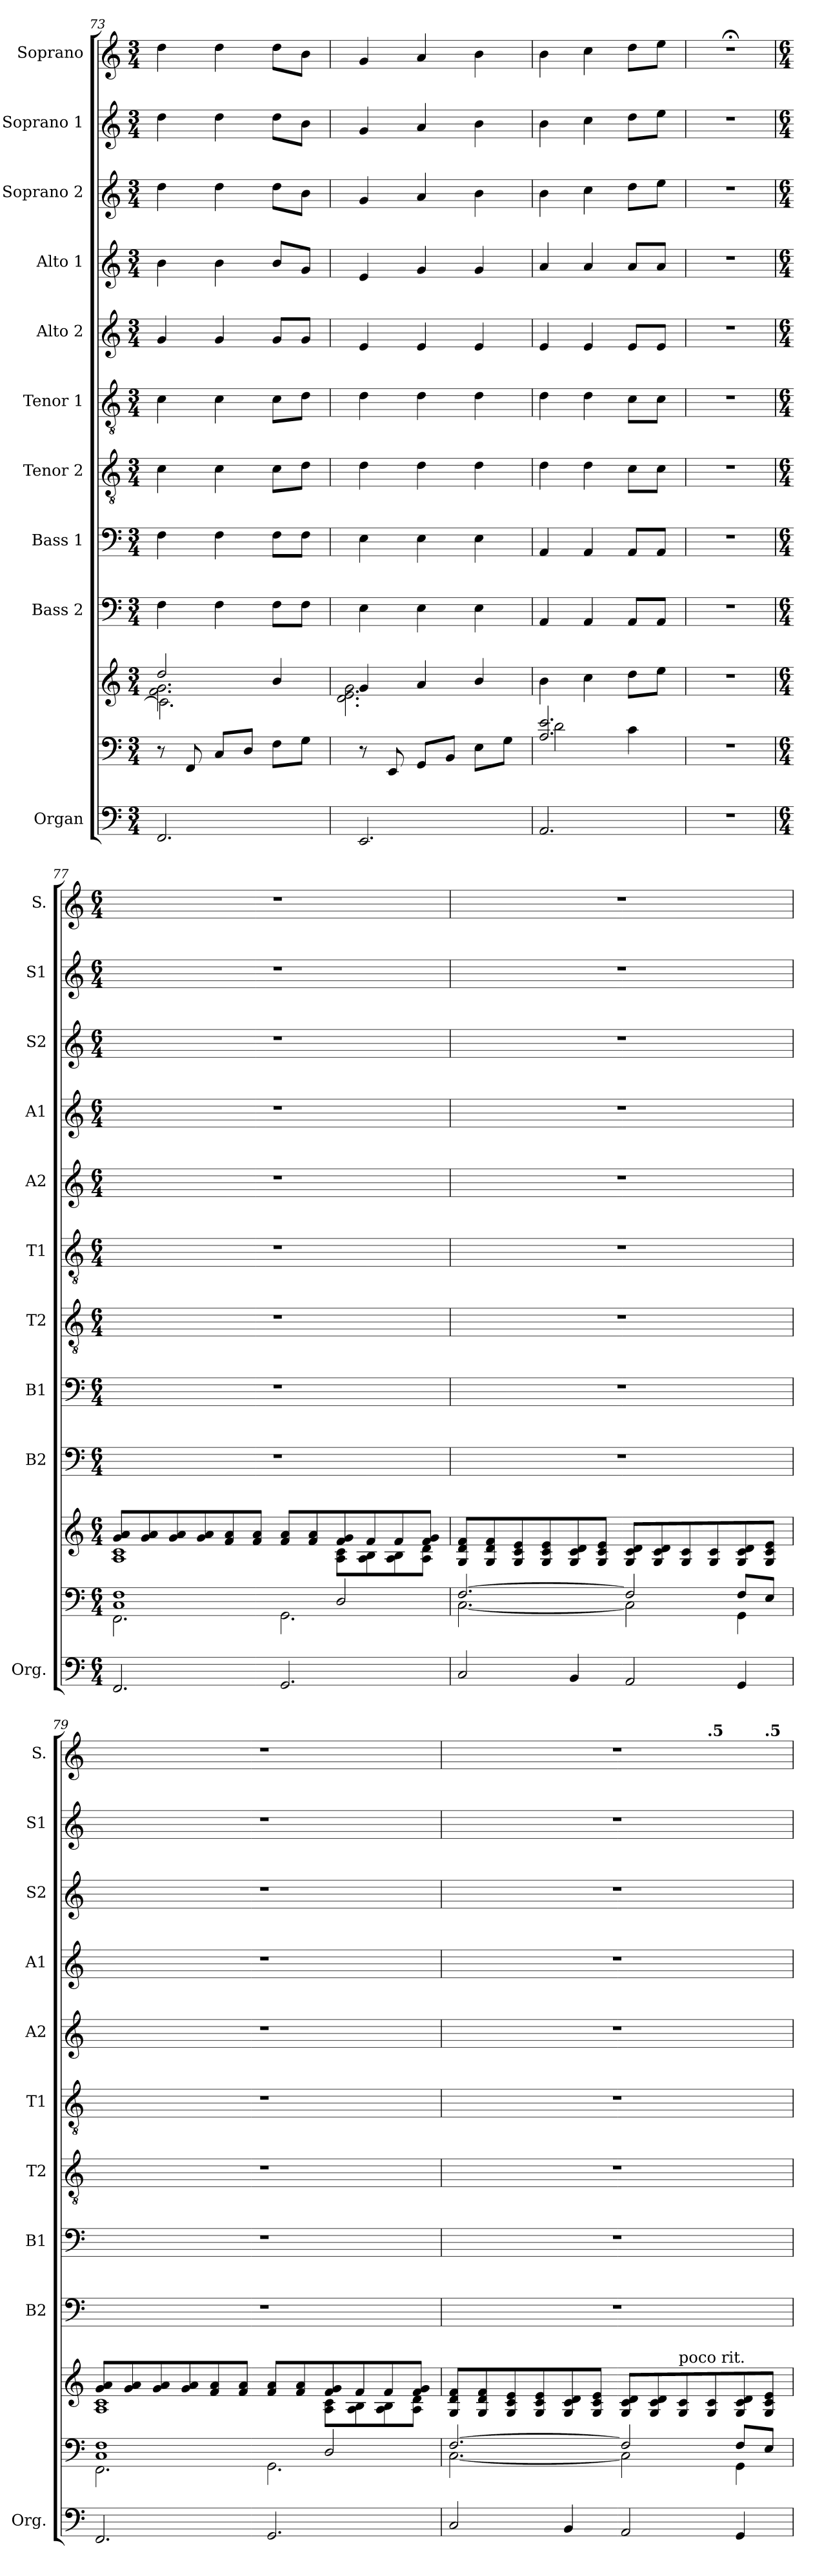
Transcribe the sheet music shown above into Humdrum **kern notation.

**kern	**kern	**kern	**kern	**kern	**kern	**kern	**kern	**kern	**kern	**kern	**kern
*part10	*part10	*part10	*part9	*part8	*part7	*part6	*part5	*part4	*part3	*part2	*part1
*staff12	*staff11	*staff10	*staff9	*staff8	*staff7	*staff6	*staff5	*staff4	*staff3	*staff2	*staff1
*I"Organ	*	*	*I"Bass 2	*I"Bass 1	*I"Tenor 2	*I"Tenor 1	*I"Alto 2	*I"Alto 1	*I"Soprano 2	*I"Soprano 1	*I"Soprano
*I'Org.	*	*	*I'B2	*I'B1	*I'T2	*I'T1	*I'A2	*I'A1	*I'S2	*I'S1	*I'S.
*clefF4	*clefF4	*clefG2	*clefF4	*clefF4	*clefGv2	*clefGv2	*clefG2	*clefG2	*clefG2	*clefG2	*clefG2
*k[]	*k[]	*k[]	*k[]	*k[]	*k[]	*k[]	*k[]	*k[]	*k[]	*k[]	*k[]
*M3/4	*M3/4	*M3/4	*M3/4	*M3/4	*M3/4	*M3/4	*M3/4	*M3/4	*M3/4	*M3/4	*M3/4
=73	=73	=73	=73	=73	=73	=73	=73	=73	=73	=73	=73
*	*	*^	*	*	*	*	*	*	*	*	*
*	*	*	*^	*	*	*	*	*	*	*	*	*
2.FF/	8r	2dd/	2.f\ 2.g\	2.c\]	4F\	4F\	4c\	4c\	4g/	4b\	4dd\	4dd\	4dd\
.	8FF/	.	.	.	.	.	.	.	.	.	.	.	.
.	8C/L	.	.	.	4F\	4F\	4c\	4c\	4g/	4b\	4dd\	4dd\	4dd\
.	8D/J	.	.	.	.	.	.	.	.	.	.	.	.
.	8F\L	4b/	.	.	8F\L	8F\L	8c\L	8c\L	8g/L	8b/L	8dd\L	8dd\L	8dd\L
.	8G\J	.	.	.	8F\J	8F\J	8d\J	8d\J	8g/J	8g/J	8b\J	8b\J	8b\J
*	*	*	*v	*v	*	*	*	*	*	*	*	*	*
=74	=74	=74	=74	=74	=74	=74	=74	=74	=74	=74	=74	=74
2.EE/	8r	4g/	2.d\ 2.e\ 2.g\	4E\	4E\	4d\	4d\	4e/	4e/	4g/	4g/	4g/
.	8EE/	.	.	.	.	.	.	.	.	.	.	.
.	8GG/L	4a/	.	4E\	4E\	4d\	4d\	4e/	4g/	4a/	4a/	4a/
.	8BB/J	.	.	.	.	.	.	.	.	.	.	.
.	8E\L	4b/	.	4E\	4E\	4d\	4d\	4e/	4g/	4b\	4b\	4b\
.	8G\J	.	.	.	.	.	.	.	.	.	.	.
*	*	*v	*v	*	*	*	*	*	*	*	*	*
=75	=75	=75	=75	=75	=75	=75	=75	=75	=75	=75	=75
*	*^	*	*	*	*	*	*	*	*	*	*
2.AA/	2.A/ 2.e/	2d\	4b\	4AA/	4AA/	4d\	4d\	4e/	4a/	4b\	4b\	4b\
.	.	.	4cc\	4AA/	4AA/	4d\	4d\	4e/	4a/	4cc\	4cc\	4cc\
.	.	4c\	8dd\L	8AA/L	8AA/L	8c\L	8c\L	8e/L	8a/L	8dd\L	8dd\L	8dd\L
.	.	.	8ee\J	8AA/J	8AA/J	8c\J	8c\J	8e/J	8a/J	8ee\J	8ee\J	8ee\J
*	*v	*v	*	*	*	*	*	*	*	*	*	*
=76	=76	=76	=76	=76	=76	=76	=76	=76	=76	=76	=76
2.r	2.r	2.r	2.r	2.r	2.r	2.r	2.r	2.r	2.r	2.r	2.r;<
=77	=77	=77	=77	=77	=77	=77	=77	=77	=77	=77	=77
!!LO:REH:place=s1:a:B:fs=14:t=D
*M6/4	*M6/4	*M6/4	*M6/4	*M6/4	*M6/4	*M6/4	*M6/4	*M6/4	*M6/4	*M6/4	*M6/4
*	*	*	*	*	*	*	*	*	*	*	*MM50
*	*^	*^	*	*	*	*	*	*	*	*	*
2.FF/	1C 1F	2.FF\	8g/ 8a/L	1A 1c	1.r	1.r	1.r	1.r	1.r	1.r	1.r	1.r	1.r
.	.	.	8g/ 8a/	.	.	.	.	.	.	.	.	.	.
.	.	.	8g/ 8a/	.	.	.	.	.	.	.	.	.	.
.	.	.	8g/ 8a/	.	.	.	.	.	.	.	.	.	.
.	.	.	8f/ 8a/	.	.	.	.	.	.	.	.	.	.
.	.	.	8f/ 8a/J	.	.	.	.	.	.	.	.	.	.
2.GG/	.	2.GG\	8f/ 8a/L	.	.	.	.	.	.	.	.	.	.
.	.	.	8f/ 8a/	.	.	.	.	.	.	.	.	.	.
.	2D/	.	8f/ 8g/	8A\ 8c\L	.	.	.	.	.	.	.	.	.
.	.	.	8f/	8A\ 8B\	.	.	.	.	.	.	.	.	.
.	.	.	8f/	8A\ 8B\	.	.	.	.	.	.	.	.	.
.	.	.	8f/ 8g/J	8A\ 8d\J	.	.	.	.	.	.	.	.	.
*	*	*	*v	*v	*	*	*	*	*	*	*	*	*
=78	=78	=78	=78	=78	=78	=78	=78	=78	=78	=78	=78	=78
2C/	[2.F/	[2.C\	8G/ 8d/ 8f/L	1.r	1.r	1.r	1.r	1.r	1.r	1.r	1.r	1.r
.	.	.	8G/ 8d/ 8f/	.	.	.	.	.	.	.	.	.
.	.	.	8G/ 8c/ 8e/	.	.	.	.	.	.	.	.	.
.	.	.	8G/ 8c/ 8e/	.	.	.	.	.	.	.	.	.
4BB/	.	.	8G/ 8c/ 8d/	.	.	.	.	.	.	.	.	.
.	.	.	8G/ 8c/ 8e/J	.	.	.	.	.	.	.	.	.
2AA/	2F/]	2C\]	8G/ 8c/ 8d/L	.	.	.	.	.	.	.	.	.
.	.	.	8G/ 8c/ 8d/	.	.	.	.	.	.	.	.	.
.	.	.	8G/ 8c/	.	.	.	.	.	.	.	.	.
.	.	.	8G/ 8c/	.	.	.	.	.	.	.	.	.
4GG/	8F/L	4GG\	8G/ 8c/ 8d/	.	.	.	.	.	.	.	.	.
.	8E/J	.	8G/ 8c/ 8e/J	.	.	.	.	.	.	.	.	.
=79	=79	=79	=79	=79	=79	=79	=79	=79	=79	=79	=79	=79
*	*	*	*^	*	*	*	*	*	*	*	*	*
2.FF/	1C 1F	2.FF\	8g/ 8a/L	1A 1c	1.r	1.r	1.r	1.r	1.r	1.r	1.r	1.r	1.r
.	.	.	8g/ 8a/	.	.	.	.	.	.	.	.	.	.
.	.	.	8g/ 8a/	.	.	.	.	.	.	.	.	.	.
.	.	.	8g/ 8a/	.	.	.	.	.	.	.	.	.	.
.	.	.	8f/ 8a/	.	.	.	.	.	.	.	.	.	.
.	.	.	8f/ 8a/J	.	.	.	.	.	.	.	.	.	.
2.GG/	.	2.GG\	8f/ 8a/L	.	.	.	.	.	.	.	.	.	.
.	.	.	8f/ 8a/	.	.	.	.	.	.	.	.	.	.
.	2D/	.	8f/ 8g/	8A\ 8c\L	.	.	.	.	.	.	.	.	.
.	.	.	8f/	8A\ 8B\	.	.	.	.	.	.	.	.	.
.	.	.	8f/	8A\ 8B\	.	.	.	.	.	.	.	.	.
.	.	.	8f/ 8g/J	8A\ 8d\J	.	.	.	.	.	.	.	.	.
*	*	*	*v	*v	*	*	*	*	*	*	*	*	*
=80	=80	=80	=80	=80	=80	=80	=80	=80	=80	=80	=80	=80
*	*	*	*	*	*	*	*	*	*	*	*	*^
*	*	*	*	*	*	*	*	*	*	*	*	*	*^
*	*	*	*	*	*	*	*	*	*	*	*	*	*	*^
2C/	[2.F/	[2.C\	8G/ 8d/ 8f/L	1.r	1.r	1.r	1.r	1.r	1.r	1.r	1.r	1.r	1ryy	1ryy	1ryy
.	.	.	8G/ 8d/ 8f/	.	.	.	.	.	.	.	.	.	.	.	.
.	.	.	8G/ 8c/ 8e/	.	.	.	.	.	.	.	.	.	.	.	.
.	.	.	8G/ 8c/ 8e/	.	.	.	.	.	.	.	.	.	.	.	.
4BB/	.	.	8G/ 8c/ 8d/	.	.	.	.	.	.	.	.	.	.	.	.
.	.	.	8G/ 8c/ 8e/J	.	.	.	.	.	.	.	.	.	.	.	.
2AA/	2F/]	2C\]	8G/ 8c/ 8d/L	.	.	.	.	.	.	.	.	.	.	.	.
.	.	.	8G/ 8c/ 8d/	.	.	.	.	.	.	.	.	.	.	.	.
*	*	*	*	*	*	*	*	*	*	*	*	*MM50	*	*	*
!	!	!	!LO:TX:a:t=poco rit.	!	!	!	!	!	!	!	!	!	!	!	!
.	.	.	8G/ 8c/	.	.	.	.	.	.	.	.	.	8ryy	4.ryy	4ryy
*	*	*	*	*	*	*	*	*	*	*	*	*MM49	*	*	*
!	!	!	!	!	!	!	!	!	!	!	!	!	!LO:TX:a:B:t=.5	!	!
.	.	.	8G/ 8c/	.	.	.	.	.	.	.	.	.	4.ryy	.	.
*	*	*	*	*	*	*	*	*	*	*	*	*MM49	*	*	*
4GG/	8F/L	4GG\	8G/ 8c/ 8d/	.	.	.	.	.	.	.	.	.	.	.	4ryy
*	*	*	*	*	*	*	*	*	*	*	*	*MM48	*	*	*
!	!	!	!	!	!	!	!	!	!	!	!	!	!	!LO:TX:a:B:t=.5	!
.	8E/J	.	8G/ 8c/ 8e/J	.	.	.	.	.	.	.	.	.	.	8ryy	.
*	*v	*v	*	*	*	*	*	*	*	*	*	*v	*v	*v	*v
=	=	=	=	=	=	=	=	=	=	=	=
*-	*-	*-	*-	*-	*-	*-	*-	*-	*-	*-	*-
